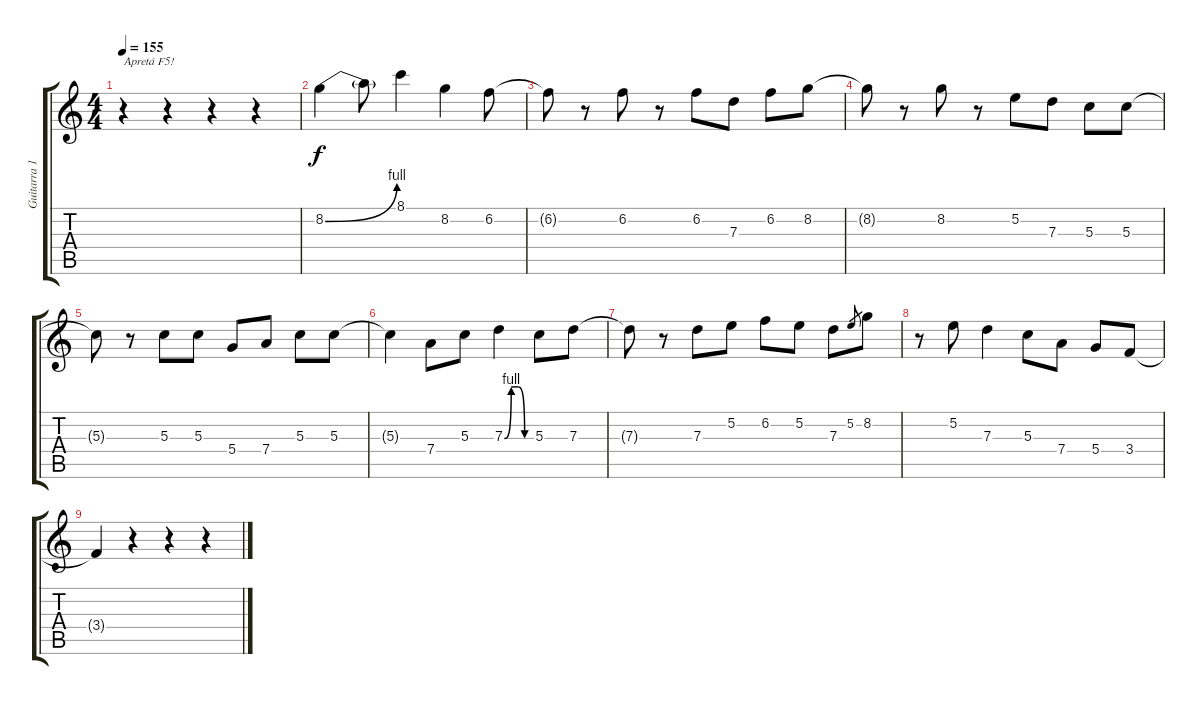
\track ("Guitarra 1 - Elio" "Guitarra 1") {instrument distortionguitar}
\staff {score tabs}
\tuning (E4 B3 G3 D3 A2 E2) {hide}
\ts (4 4)
\tempo 155
\clef g2
\ks c
r.4{txt "Apretá F5!" dy f instrument distortionguitar} r.4 r.4 r.4 |
8.2{be (bend 0 0 60 4)}.4 8.2{t}.8 8.1.4 8.2.4 6.2.8 |
6.2{t}.8 r.8 6.2.8 r.8 6.2.8 7.3.8 6.2.8 8.2.8 |
8.2{t}.8 r.8 8.2.8 r.8 5.2.8 7.3.8 5.3.8 5.3.8 |
5.3{t}.8 r.8 5.3.8 5.3.8 5.4.8 7.4.8 5.3.8 5.3.8 |
5.3{t}.4 7.4.8 5.3.8 7.3{be (custom 0 0 15 4 30 4 45 0 60 0)}.4 5.3.8 7.3.8 |
7.3{t}.8 r.8 7.3.8 5.2.8 6.2.8 5.2.8 7.3.8 5.2.8{gr} 8.2.8 |
r.8 5.2.8 7.3.4 5.3.8 7.4.8 5.4.8 3.4.8 |
3.4{t}.4 r.4 r.4 r.4
